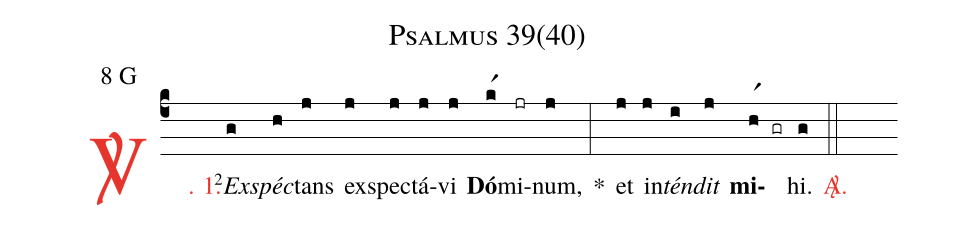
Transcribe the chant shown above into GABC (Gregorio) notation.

name: Psalmus 39(40);
mode: 8;
mode-differentia: G;
%%
(c4)

<c><sp>V/</sp>. 1.</c>() <v>\VSup{2}</v><i>Ex</i>(g)<i>spéc</i>(h)tans(j) ex(j)spec(j)tá(j)vi(j) <b>Dó</b>(kr1)mi(jr)num,(j) *(:) et(j) in(j)<i>tén</i>(i)<i>dit</i>(j) <b>mi</b>(hr1)(gr)hi.(g) <c><sp>A/</sp>.</c>(::)
